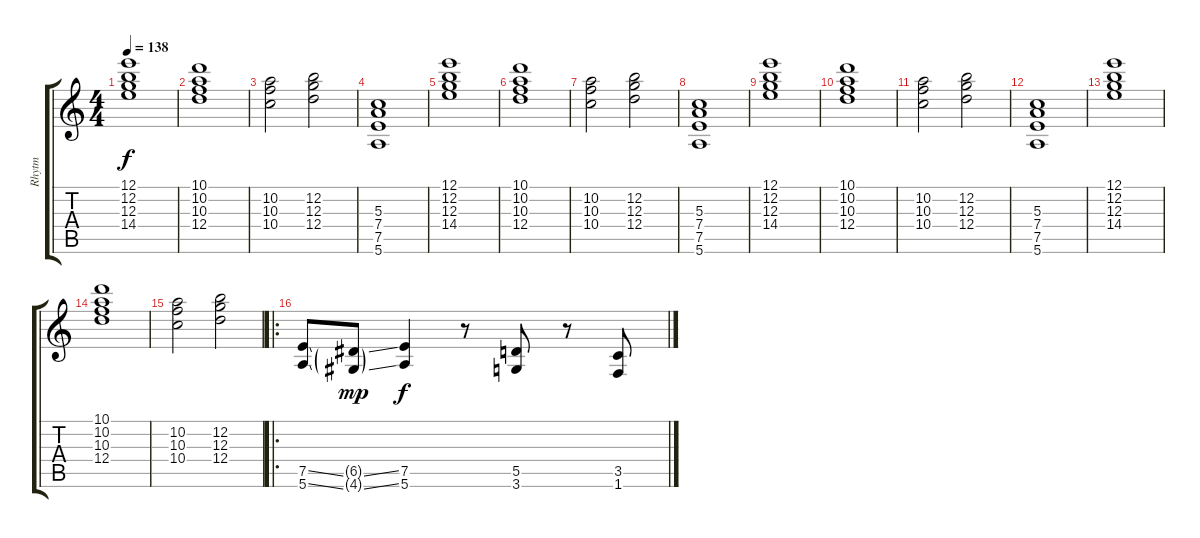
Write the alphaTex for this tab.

\track ("Rhytm" "Rhytm") {instrument overdrivenguitar}
\staff {score tabs}
\tuning (E4 B3 G3 D3 A2 E2) {hide}
\ts (4 4)
\tempo 138
\clef g2
\ks c
(12.1 12.2 12.3 14.4).1{dy f} |
(10.1 10.2 10.3 12.4).1 |
(10.2 10.3 10.4).2 (12.2 12.3 12.4).2 |
(5.3 7.4 7.5 5.6).1{volume 12} |
(12.1 12.2 12.3 14.4).1 |
(10.1 10.2 10.3 12.4).1 |
(10.2 10.3 10.4).2 (12.2 12.3 12.4).2 |
(5.3 7.4 7.5 5.6).1{volume 12} |
(12.1 12.2 12.3 14.4).1 |
(10.1 10.2 10.3 12.4).1 |
(10.2 10.3 10.4).2 (12.2 12.3 12.4).2 |
(5.3 7.4 7.5 5.6).1{volume 12} |
(12.1 12.2 12.3 14.4).1 |
(10.1 10.2 10.3 12.4).1 |
(10.2 10.3 10.4).2 (12.2 12.3 12.4).2 |
\ro
(7.5{ss} 5.6{ss}).8{volume 13} (6.5{ss g} 4.6{ss g}).8{dy mp} (7.5 5.6).4{dy f} r.8 (5.5 3.6).8 r.8 (3.5 1.6).8
